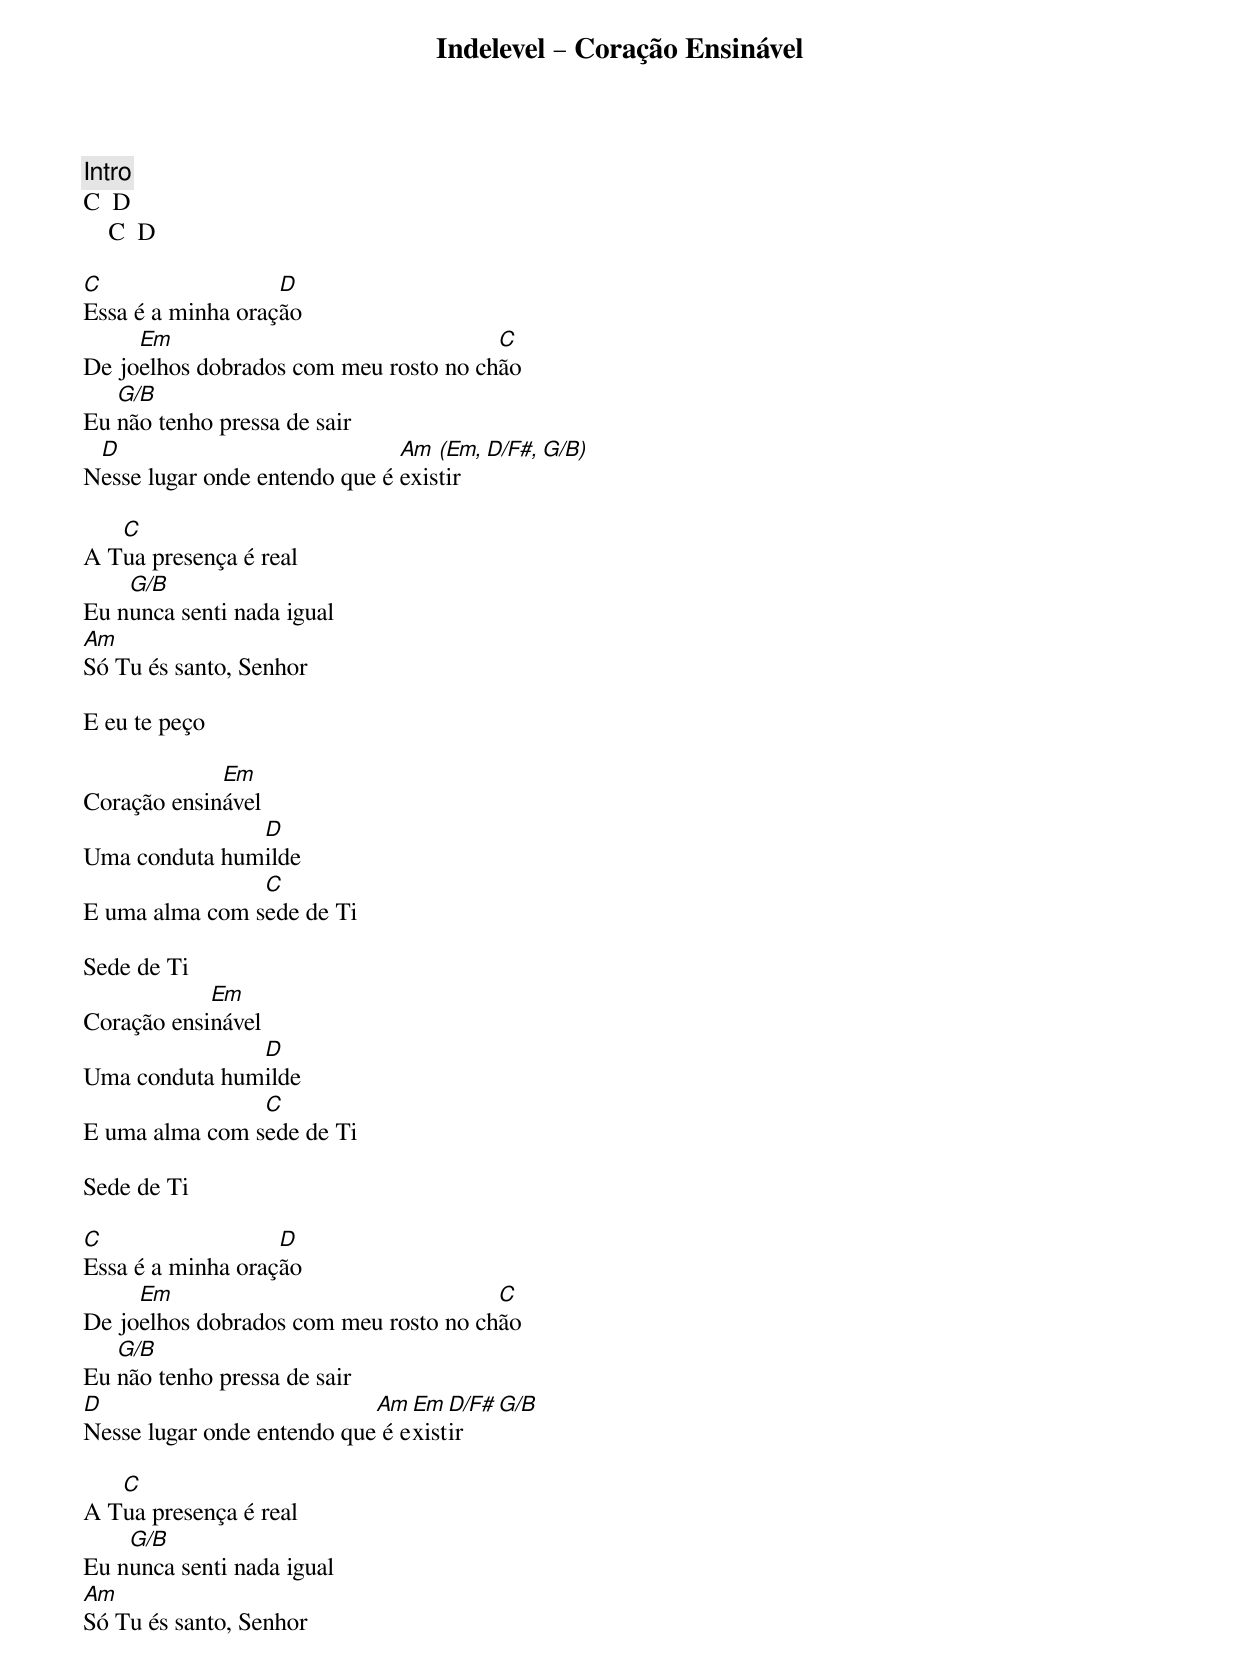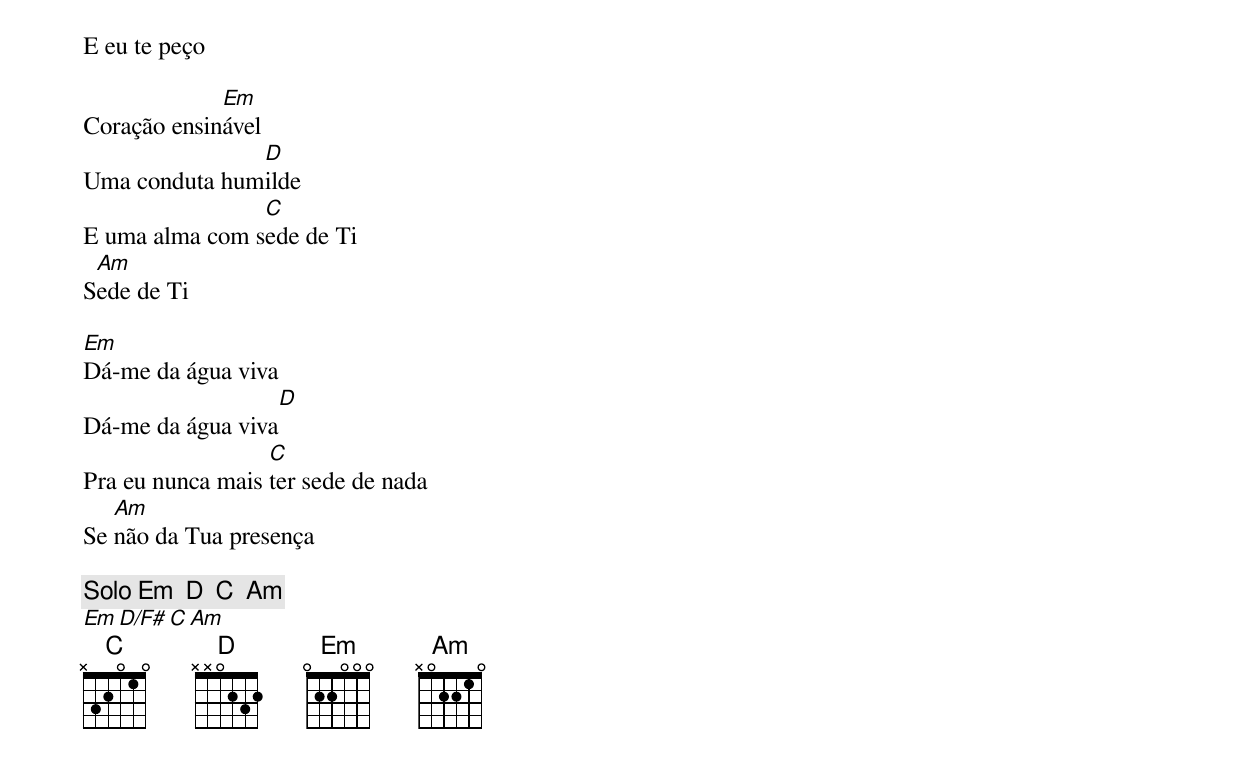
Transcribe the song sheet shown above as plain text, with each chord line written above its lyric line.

Indelevel – Coração Ensinável

[Intro]
C  D
    C  D

C                  D
Essa é a minha oração
     Em                                C
De joelhos dobrados com meu rosto no chão
   G/B
Eu não tenho pressa de sair
 D                             Am  (Em, D/F#, G/B)
Nesse lugar onde entendo que é existir

   C
A Tua presença é real
    G/B
Eu nunca senti nada igual
Am
Só Tu és santo, Senhor

E eu te peço

             Em
Coração ensinável
               D
Uma conduta humilde
                C
E uma alma com sede de Ti

Sede de Ti
            Em
Coração ensinável
               D
Uma conduta humilde
                C
E uma alma com sede de Ti

Sede de Ti

C                  D
Essa é a minha oração
     Em                                C
De joelhos dobrados com meu rosto no chão
   G/B
Eu não tenho pressa de sair
D                           Am  Em  D/F#  G/B
Nesse lugar onde entendo que é existir

   C
A Tua presença é real
    G/B
Eu nunca senti nada igual
Am
Só Tu és santo, Senhor

E eu te peço

             Em
Coração ensinável
               D
Uma conduta humilde
                C
E uma alma com sede de Ti
 Am
Sede de Ti

Em
Dá-me da água viva
                  D
Dá-me da água viva
                  C
Pra eu nunca mais ter sede de nada
   Am
Se não da Tua presença

    [Solo] Em  D  C  Am
           Em  D/F#  C  Am
